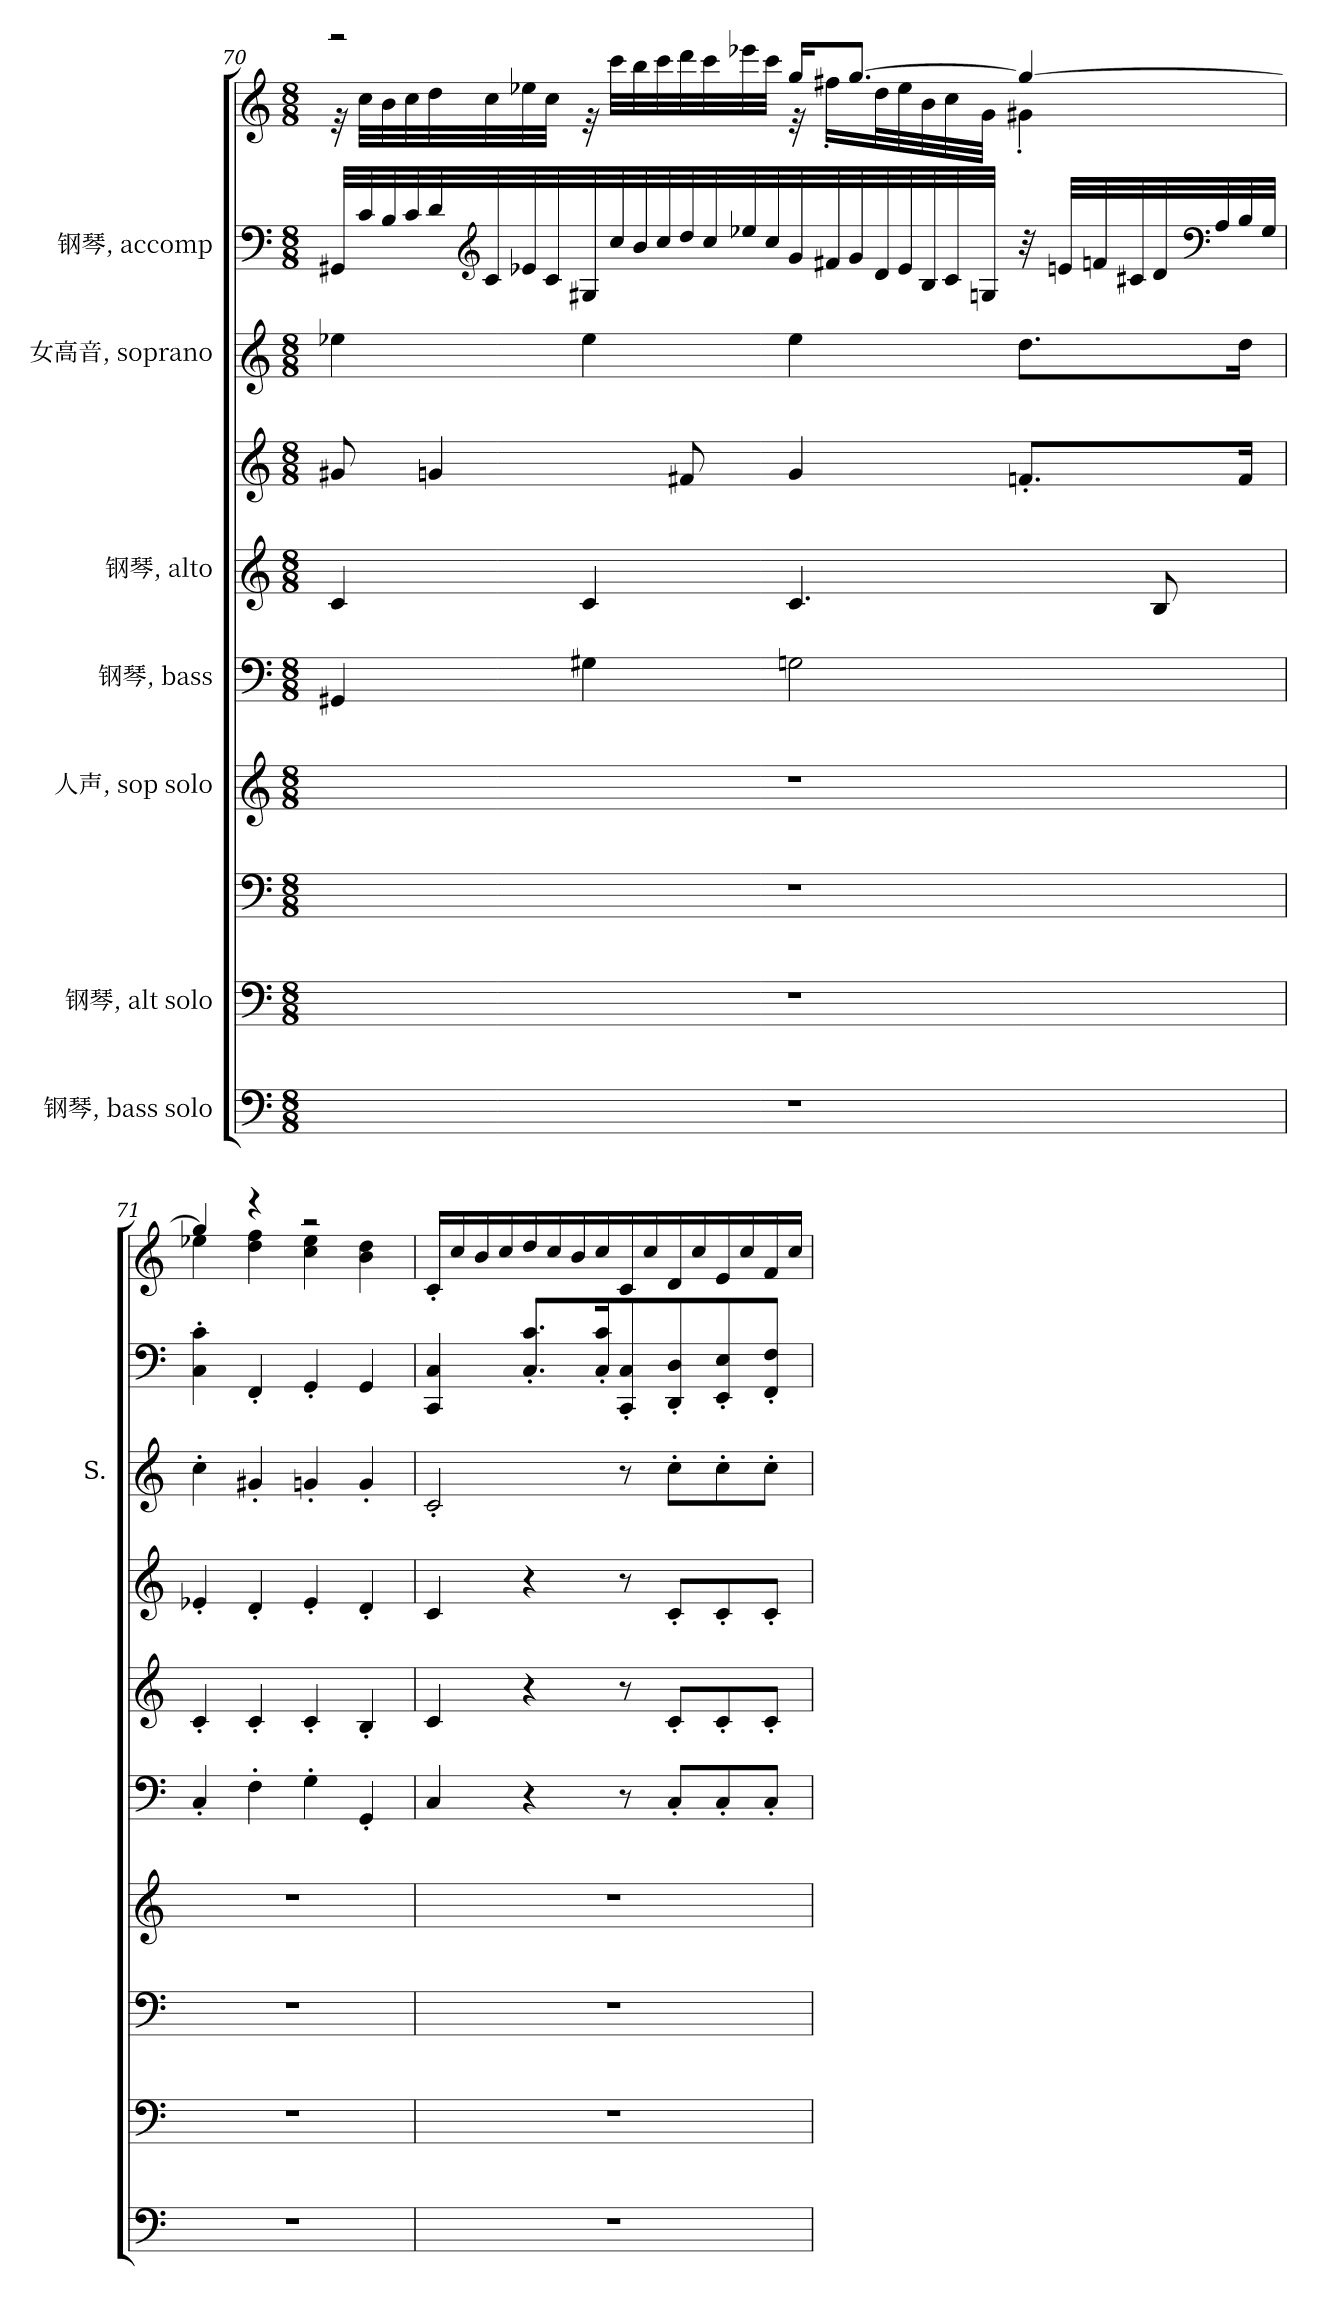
**kern	**kern	**kern	**kern	**kern	**kern	**kern	**kern	**kern	**kern
*part7	*part6	*part6	*part5	*part4	*part3	*part3	*part2	*part1	*part1
*staff10	*staff9	*staff8	*staff7	*staff6	*staff5	*staff4	*staff3	*staff2	*staff1
*I"钢琴, bass solo	*I"钢琴, alt solo	*	*I"人声, sop solo	*I"钢琴, bass	*I"钢琴, alto	*	*I"女高音, soprano	*I"钢琴, accomp	*
*	*	*	*	*	*	*	*I'S.	*	*
!!LO:PB:g=z
*clefF4	*clefF4	*clefF4	*clefG2	*clefF4	*clefG2	*clefG2	*clefG2	*clefF4	*clefG2
*k[]	*k[]	*k[]	*k[]	*k[]	*k[]	*k[]	*k[]	*k[]	*k[]
*M8/8	*M8/8	*M8/8	*M8/8	*M8/8	*M8/8	*M8/8	*M8/8	*M8/8	*M8/8
=70	=70	=70	=70	=70	=70	=70	=70	=70	=70
*	*	*	*	*	*	*	*	*	*^
1r	1r	1r	1r	4GG#X/	4c/	8g#X/	4ee-X\	32GG#X/LLL	2r	32r
.	.	.	.	.	.	.	.	32c/	.	32cc\LLL
.	.	.	.	.	.	.	.	32B/	.	32b\
.	.	.	.	.	.	.	.	32c/	.	32cc\
.	.	.	.	.	.	4gn/	.	32d/	.	32dd\
*	*	*	*	*	*	*	*	*clefG2	*	*
.	.	.	.	.	.	.	.	32c/	.	32cc\
.	.	.	.	.	.	.	.	32e-X/	.	32ee-X\
.	.	.	.	.	.	.	.	32c/	.	32cc\JJJ
.	.	.	.	4G#X\	4c/	.	4ee-\	32G#X/	.	32r
.	.	.	.	.	.	.	.	32cc/	.	32ccc\LLL
.	.	.	.	.	.	.	.	32b/	.	32bb\
.	.	.	.	.	.	.	.	32cc/	.	32ccc\
.	.	.	.	.	.	8f#X/	.	32dd/	.	32ddd\
.	.	.	.	.	.	.	.	32cc/	.	32ccc\
.	.	.	.	.	.	.	.	32ee-X/	.	32eee-X\
.	.	.	.	.	.	.	.	32cc/	.	32ccc\JJJ
.	.	.	.	2Gn\	4.c/	4g/	4ee-\	32g/	16gg/KL	32r
.	.	.	.	.	.	.	.	32f#X/	.	16ff#X'\LL
.	.	.	.	.	.	.	.	32g/	[8.gg/J	.
.	.	.	.	.	.	.	.	32d/	.	32dd\L
.	.	.	.	.	.	.	.	32e-/	.	32ee-\
.	.	.	.	.	.	.	.	32B/	.	32b\
.	.	.	.	.	.	.	.	32c/	.	32cc\
.	.	.	.	.	.	.	.	32Gn/JJJ	.	32g\JJJ
.	.	.	.	.	.	8.fn'/L	8.dd\L	32r	4gg/_	4g#X'\
.	.	.	.	.	.	.	.	32en/LLL	.	.
.	.	.	.	.	.	.	.	32fn/	.	.
.	.	.	.	.	.	.	.	32c#X/	.	.
.	.	.	.	.	8B/	.	.	32d/	.	.
*	*	*	*	*	*	*	*	*clefF4	*	*
.	.	.	.	.	.	.	.	32A/	.	.
.	.	.	.	.	.	16f/Jk	16dd\Jk	32B/	.	.
.	.	.	.	.	.	.	.	32G/JJJ	.	.
!!LO:PB:g=z	!!
=71	=71	=71	=71	=71	=71	=71	=71	=71	=71	=71
1r	1r	1r	1r	4C'/	4c'/	4e-X'/	4cc'\	4C\' 4c\'	4gg/]	4ee-X\
.	.	.	.	4F'\	4c'/	4d'/	4g#X'/	4FF'/	4r	4dd\ 4ff\
.	.	.	.	4G'\	4c'/	4e-'/	4gn'/	4GG'/	2r	4cc\ 4ee-\
.	.	.	.	4GG'/	4B'/	4d'/	4g'/	4GG/	.	4b\ 4dd\
*	*	*	*	*	*	*	*	*	*v	*v
=72	=72	=72	=72	=72	=72	=72	=72	=72	=72
*	*	*	*	*	*	*	*	*	*MM90
1r	1r	1r	1r	4C/	4c/	4c/	2c'/	4CC/ 4C/	16c'/LL
.	.	.	.	.	.	.	.	.	16cc/
.	.	.	.	.	.	.	.	.	16b/
.	.	.	.	.	.	.	.	.	16cc/
.	.	.	.	4r	4r	4r	.	8.C/' 8.c/'L	16dd/
.	.	.	.	.	.	.	.	.	16cc/
.	.	.	.	.	.	.	.	.	16b/
.	.	.	.	.	.	.	.	16C/' 16c/'K	16cc/
.	.	.	.	8r	8r	8r	8r	8CC/' 8C/'	16c/
.	.	.	.	.	.	.	.	.	16cc/
.	.	.	.	8C'/L	8c'/L	8c'/L	8cc'\L	8DD/' 8D/'	16d/
.	.	.	.	.	.	.	.	.	16cc/
.	.	.	.	8C'/	8c'/	8c'/	8cc'\	8EE/' 8E/'	16e/
.	.	.	.	.	.	.	.	.	16cc/
.	.	.	.	8C'/J	8c'/J	8c'/J	8cc'\J	8FF/' 8F/'J	16f/
.	.	.	.	.	.	.	.	.	16cc/JJ
=	=	=	=	=	=	=	=	=	=
*-	*-	*-	*-	*-	*-	*-	*-	*-	*-
